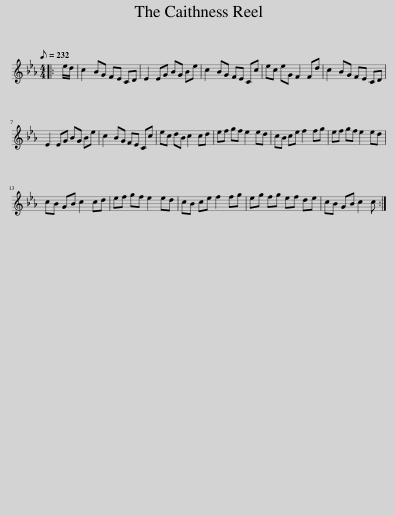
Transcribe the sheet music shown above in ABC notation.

X:1
L:1/8
Q:1/8=232
M:4/4
I:linebreak $
K:Cmin
V:1 treble
V:1
|: e/d/ | c2 BG FE CD | E2 EG BG Be | c2 BG FE Cc | ec eG F2 Fd | %5
 c2 BG FE CD |$ E2 EG BG Be | c2 BG FE Cc | ec dB c2 cd | ef gf e2 ed | %10
 cB ce f2 fg | ef gf e2 ed |$ cB GB c2 cd | ef gf e2 ed | cB ce f2 fg | %15
 eg fg ef de | cB GB c2 c :| %17
